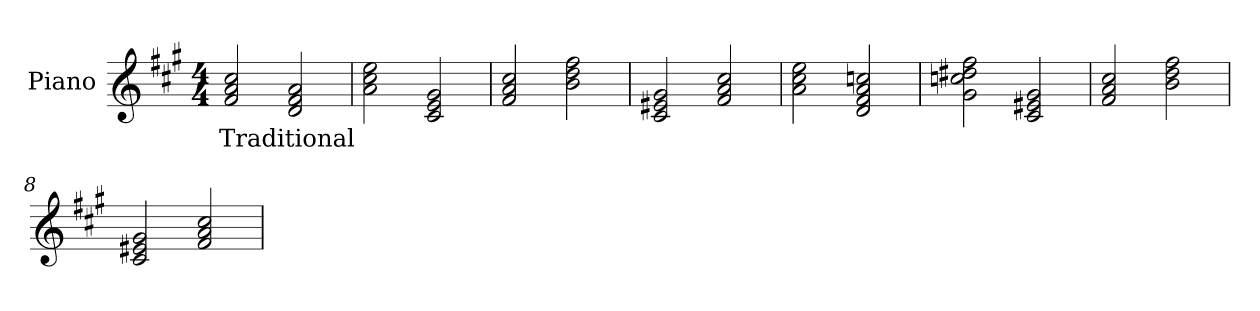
**kern	**text
*part1	*part1
*staff1	*staff1
*I"Piano	*
*I'Pno.	*
*clefG2	*
*k[f#c#g#]	*
*M4/4	*
*MM60	*
=1	=1
!	!LO:LY:b
2f#/ 2a/ 2cc#/	Traditional
2d/ 2f#/ 2a/	.
=2	=2
2a\ 2cc#\ 2ee\	.
2c#/ 2e/ 2g#/	.
=3	=3
2f#/ 2a/ 2cc#/	.
2b\ 2dd\ 2ff#\	.
=4	=4
2c#/ 2e#X/ 2g#/	.
2f#/ 2a/ 2cc#/	.
=5	=5
2a\ 2cc#\ 2ee\	.
2d/ 2f#/ 2a/ 2ccn/	.
=6	=6
2g#\ 2ccn\ 2dd#X\ 2ff#\	.
2c#/ 2e#X/ 2g#/	.
=7	=7
2f#/ 2a/ 2cc#/	.
2b\ 2dd\ 2ff#\	.
=8	=8
2c#/ 2e#X/ 2g#/	.
2f#/ 2a/ 2cc#/	.
=	=
*-	*-
